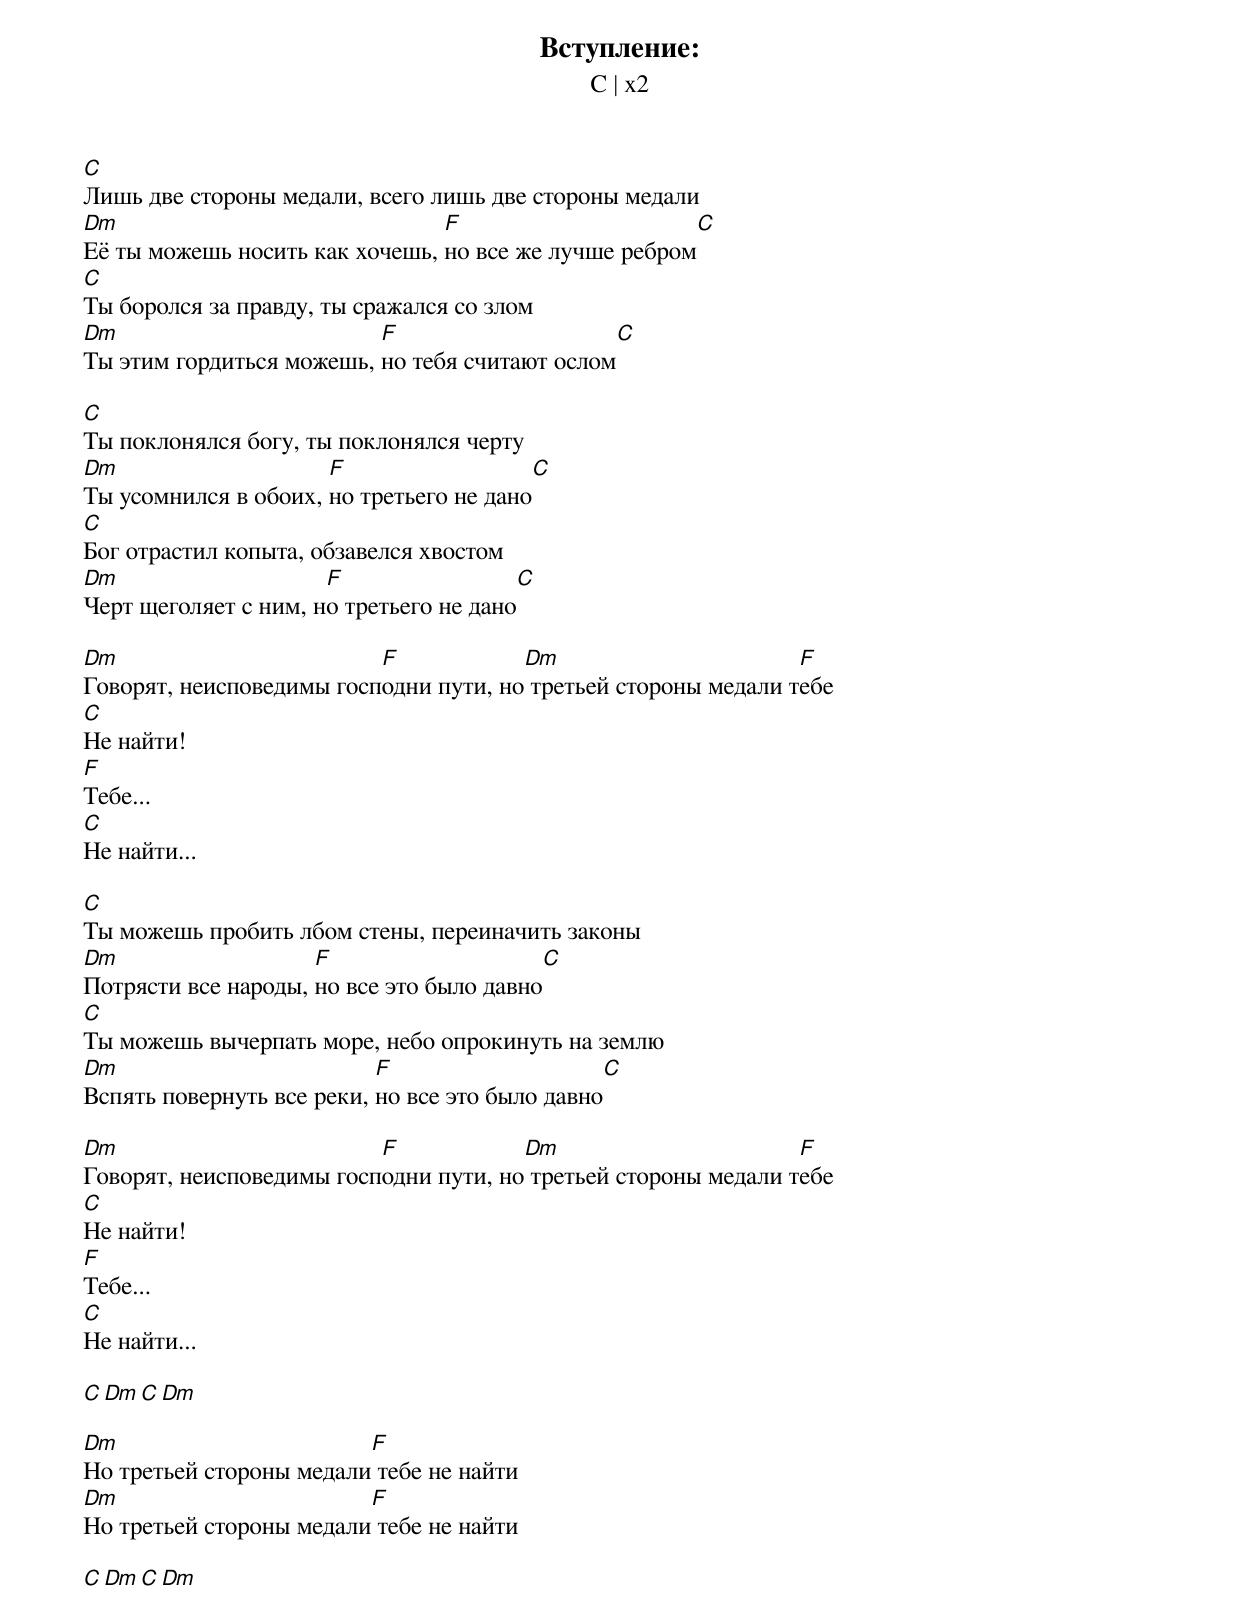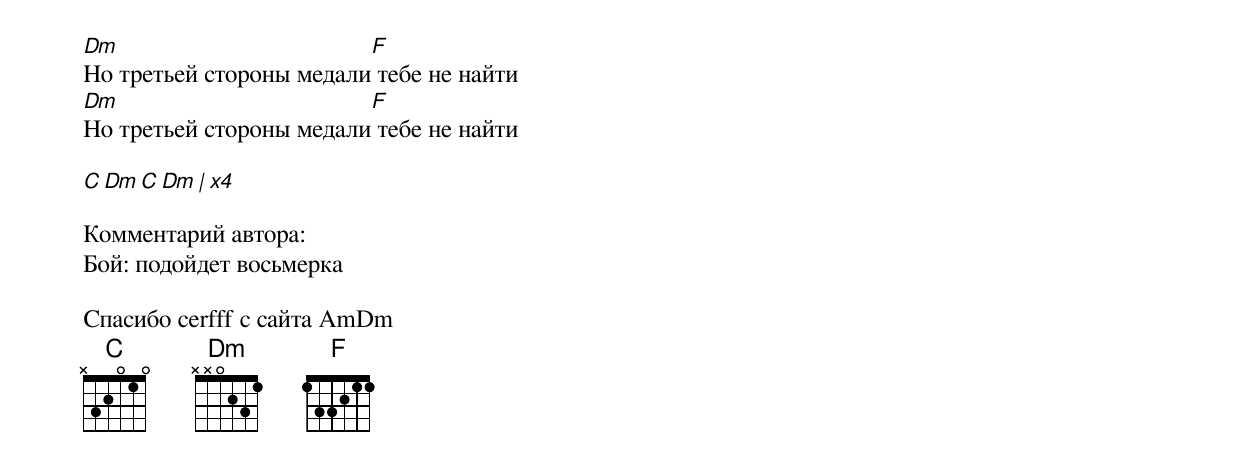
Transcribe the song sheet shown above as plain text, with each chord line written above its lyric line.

Вступление:
C | x2

C
Лишь две стороны медали, всего лишь две стороны медали
Dm                              F                      C
Её ты можешь носить как хочешь, но все же лучше ребром
C
Ты боролся за правду, ты сражался со злом
Dm                        F                     C
Ты этим гордиться можешь, но тебя считают ослом

C
Ты поклонялся богу, ты поклонялся черту
Dm                    F                  C
Ты усомнился в обоих, но третьего не дано
C
Бог отрастил копыта, обзавелся хвостом
Dm                    F                  C
Черт щеголяет с ним, но третьего не дано

Dm                        F            Dm                       F
Говорят, неисповедимы господни пути, но третьей стороны медали тебе
C
Не найти!
F
Тебе...
C
Не найти...

C
Ты можешь пробить лбом стены, переиначить законы
Dm                   F                    C
Потрясти все народы, но все это было давно
C
Ты можешь вычерпать море, небо опрокинуть на землю
Dm                         F                    C
Вспять повернуть все реки, но все это было давно

Dm                        F            Dm                       F
Говорят, неисповедимы господни пути, но третьей стороны медали тебе
C
Не найти!
F
Тебе...
C
Не найти...

C Dm C Dm

Dm                       F
Но третьей стороны медали тебе не найти
Dm                       F
Но третьей стороны медали тебе не найти

C Dm C Dm

Dm                       F
Но третьей стороны медали тебе не найти
Dm                       F
Но третьей стороны медали тебе не найти

C Dm C Dm | x4

Комментарий автора:
Бой: подойдет восьмерка

Спасибо cerfff с сайта AmDm
